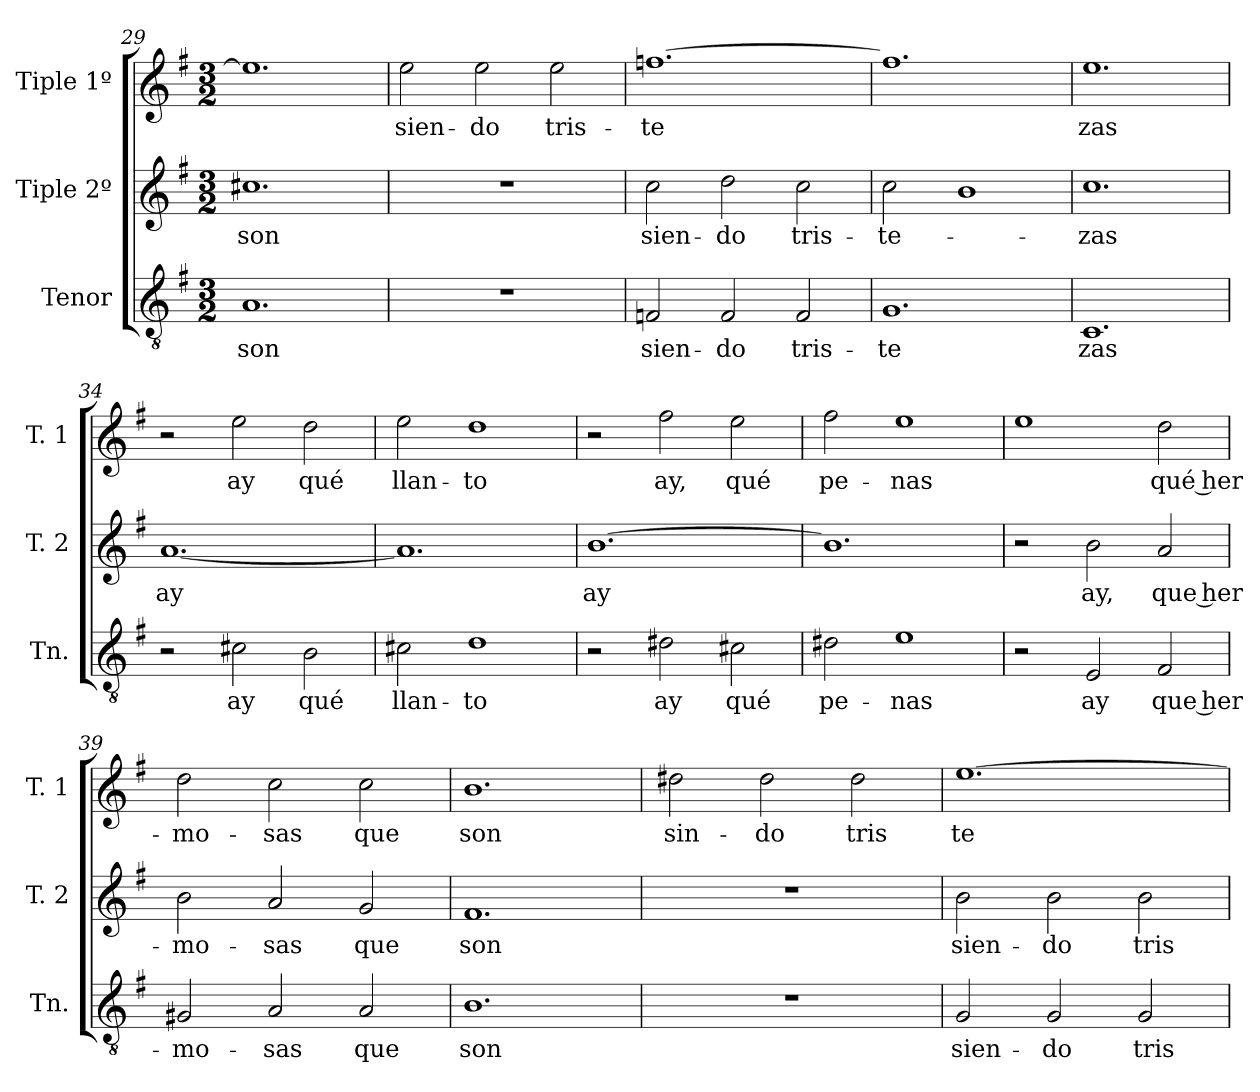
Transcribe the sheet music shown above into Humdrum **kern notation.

**kern	**text	**kern	**text	**kern	**text
*part3	*part3	*part2	*part2	*part1	*part1
*staff3	*staff3	*staff2	*staff2	*staff1	*staff1
*I"Tenor	*	*I"Tiple 2º	*	*I"Tiple 1º	*
*I'Tn.	*	*I'T. 2	*	*I'T. 1	*
*clefGv2	*	*clefG2	*	*clefG2	*
*k[f#]	*	*k[f#]	*	*k[f#]	*
*M3/2	*	*M3/2	*	*M3/2	*
=29	=29	=29	=29	=29	=29
1.A	son	1.cc#X	son	1.ee]	.
=30	=30	=30	=30	=30	=30
1.r	.	1.r	.	2ee	sien-
.	.	.	.	2ee	-do
.	.	.	.	2ee	tris-
=31	=31	=31	=31	=31	=31
2Fn	sien-	2cc	sien-	[1.ffn	-te
2F	-do	2dd	-do	.	.
2F	tris-	2cc	tris-	.	.
=32	=32	=32	=32	=32	=32
1.G	-te	2cc	-te-	1.ff]	.
.	.	1b	.	.	.
=33	=33	=33	=33	=33	=33
1.C	-zas	1.cc	-zas	1.ee	-zas
=34	=34	=34	=34	=34	=34
2r	.	[1.a	ay	2r	.
2c#X	-ay	.	.	2ee	ay
2B	qué	.	.	2dd	qué
=35	=35	=35	=35	=35	=35
2c#X	llan-	1.a]	.	2ee	llan-
1d	-to	.	.	1dd	-to
=36	=36	=36	=36	=36	=36
2r	.	[1.b	ay	2r	.
2d#X	ay	.	.	2ff#	ay,
2c#X	qué	.	.	2ee	qué
=37	=37	=37	=37	=37	=37
2d#X	pe-	1.b]	.	2ff#	pe-
1e	-nas	.	.	1ee	-nas
=38	=38	=38	=38	=38	=38
2r	.	2r	.	1ee	.
2E	ay	2b	ay,	.	.
2F#	que her-	2a	que her-	2dd	qué her-
=39	=39	=39	=39	=39	=39
2G#X	-mo-	2b	-mo-	2dd	-mo-
2A	-sas	2a	-sas	2cc	-sas
2A	que	2g	que	2cc	que
=40	=40	=40	=40	=40	=40
1.B	son	1.f#	son	1.b	son
=41	=41	=41	=41	=41	=41
1.r	.	1.r	.	2dd#X	sin-
.	.	.	.	2dd#	-do
.	.	.	.	2dd#	tris
=42	=42	=42	=42	=42	=42
2G	sien-	2b	sien-	[1.ee	-te
2G	-do	2b	-do	.	.
2G	tris-	2b	tris-	.	.
=	=	=	=	=	=
*-	*-	*-	*-	*-	*-
